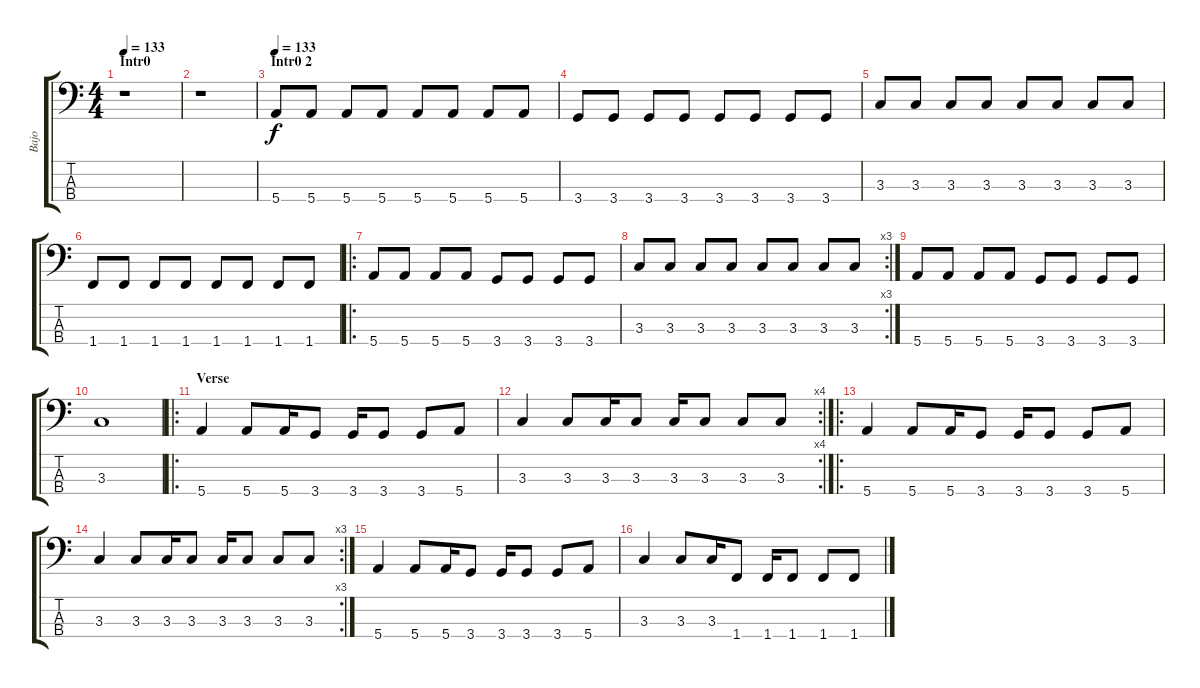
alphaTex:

\track ("Bajo" "Bajo") {instrument electricbasspick}
\staff {score tabs}
\tuning (G2 D2 A1 E1) {hide}
\ts (4 4)
\section ("" "Intr0")
\tempo 133
\clef f4
\ks c
r.1{dy f instrument electricbasspick} |
r.1 |
\section ("" "Intr0 2")
\tempo 133
5.4.8 5.4.8 5.4.8 5.4.8 5.4.8 5.4.8 5.4.8 5.4.8 |
3.4.8 3.4.8 3.4.8 3.4.8 3.4.8 3.4.8 3.4.8 3.4.8 |
3.3.8 3.3.8 3.3.8 3.3.8 3.3.8 3.3.8 3.3.8 3.3.8 |
1.4.8 1.4.8 1.4.8 1.4.8 1.4.8 1.4.8 1.4.8 1.4.8 |
\ro
5.4.8 5.4.8 5.4.8 5.4.8 3.4.8 3.4.8 3.4.8 3.4.8 |
\rc 3
3.3.8 3.3.8 3.3.8 3.3.8 3.3.8 3.3.8 3.3.8 3.3.8 |
5.4.8 5.4.8 5.4.8 5.4.8 3.4.8 3.4.8 3.4.8 3.4.8 |
3.3.1 |
\ro
\section ("" "Verse")
5.4.4 5.4.8 5.4.16 3.4.8 3.4.16 3.4.8 3.4.8 5.4.8 |
\rc 4
3.3.4 3.3.8 3.3.16 3.3.8 3.3.16 3.3.8 3.3.8 3.3.8 |
\ro
5.4.4 5.4.8 5.4.16 3.4.8 3.4.16 3.4.8 3.4.8 5.4.8 |
\rc 3
3.3.4 3.3.8 3.3.16 3.3.8 3.3.16 3.3.8 3.3.8 3.3.8 |
5.4.4 5.4.8 5.4.16 3.4.8 3.4.16 3.4.8 3.4.8 5.4.8 |
3.3.4 3.3.8 3.3.16 1.4.8 1.4.16 1.4.8 1.4.8 1.4.8
